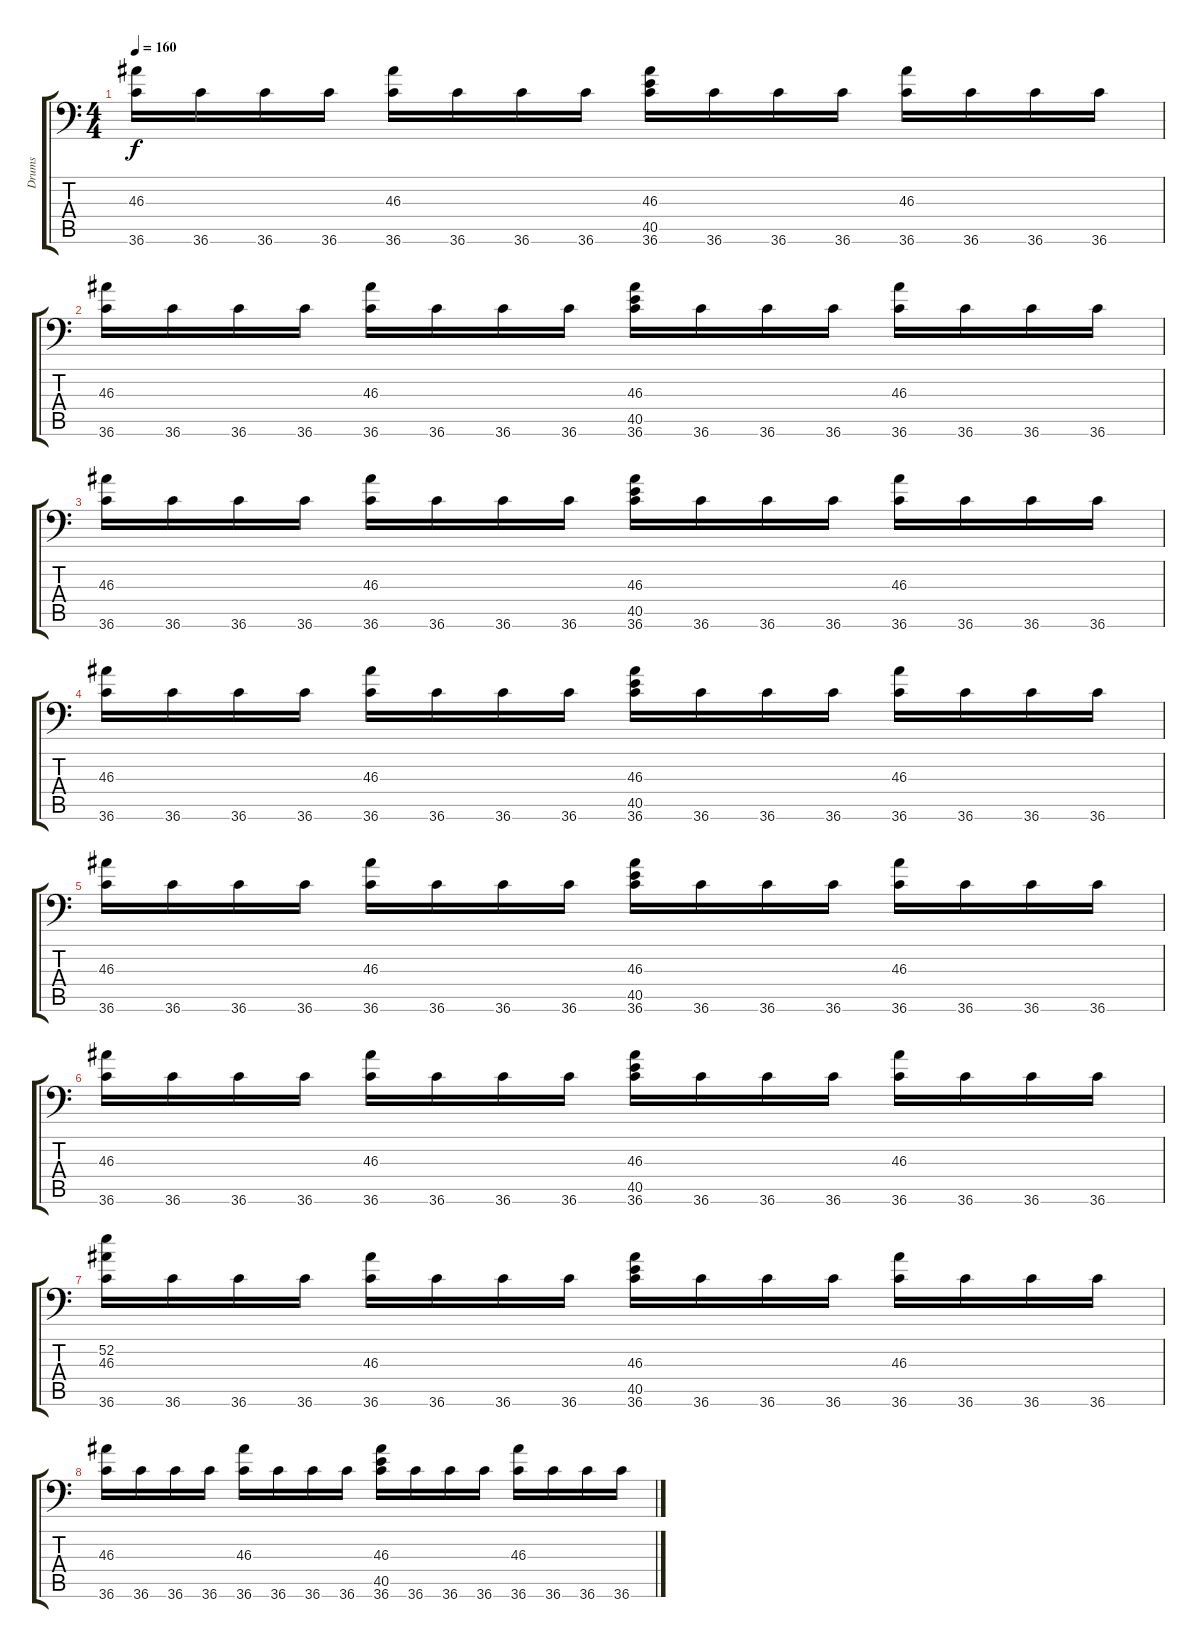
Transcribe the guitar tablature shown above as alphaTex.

\track ("Drums" "Drums") {instrument acousticgrandpiano}
\staff {score tabs}
\tuning (C-1 C-1 C-1 C-1 C-1 C-1) {hide}
\ts (4 4)
\tempo 160
\clef f4
\ks c
(46.3 36.6).16{dy f} 36.6.16 36.6.16 36.6.16 (46.3 36.6).16 36.6.16 36.6.16 36.6.16 (46.3 40.5 36.6).16 36.6.16 36.6.16 36.6.16 (46.3 36.6).16 36.6.16 36.6.16 36.6.16 |
(46.3 36.6).16 36.6.16 36.6.16 36.6.16 (46.3 36.6).16 36.6.16 36.6.16 36.6.16 (46.3 40.5 36.6).16 36.6.16 36.6.16 36.6.16 (46.3 36.6).16 36.6.16 36.6.16 36.6.16 |
(46.3 36.6).16 36.6.16 36.6.16 36.6.16 (46.3 36.6).16 36.6.16 36.6.16 36.6.16 (46.3 40.5 36.6).16 36.6.16 36.6.16 36.6.16 (46.3 36.6).16 36.6.16 36.6.16 36.6.16 |
(46.3 36.6).16 36.6.16 36.6.16 36.6.16 (46.3 36.6).16 36.6.16 36.6.16 36.6.16 (46.3 40.5 36.6).16 36.6.16 36.6.16 36.6.16 (46.3 36.6).16 36.6.16 36.6.16 36.6.16 |
(46.3 36.6).16 36.6.16 36.6.16 36.6.16 (46.3 36.6).16 36.6.16 36.6.16 36.6.16 (46.3 40.5 36.6).16 36.6.16 36.6.16 36.6.16 (46.3 36.6).16 36.6.16 36.6.16 36.6.16 |
(46.3 36.6).16 36.6.16 36.6.16 36.6.16 (46.3 36.6).16 36.6.16 36.6.16 36.6.16 (46.3 40.5 36.6).16 36.6.16 36.6.16 36.6.16 (46.3 36.6).16 36.6.16 36.6.16 36.6.16 |
(52.2 46.3 36.6).16 36.6.16 36.6.16 36.6.16 (46.3 36.6).16 36.6.16 36.6.16 36.6.16 (46.3 40.5 36.6).16 36.6.16 36.6.16 36.6.16 (46.3 36.6).16 36.6.16 36.6.16 36.6.16 |
(46.3 36.6).16 36.6.16 36.6.16 36.6.16 (46.3 36.6).16 36.6.16 36.6.16 36.6.16 (46.3 40.5 36.6).16 36.6.16 36.6.16 36.6.16 (46.3 36.6).16 36.6.16 36.6.16 36.6.16
